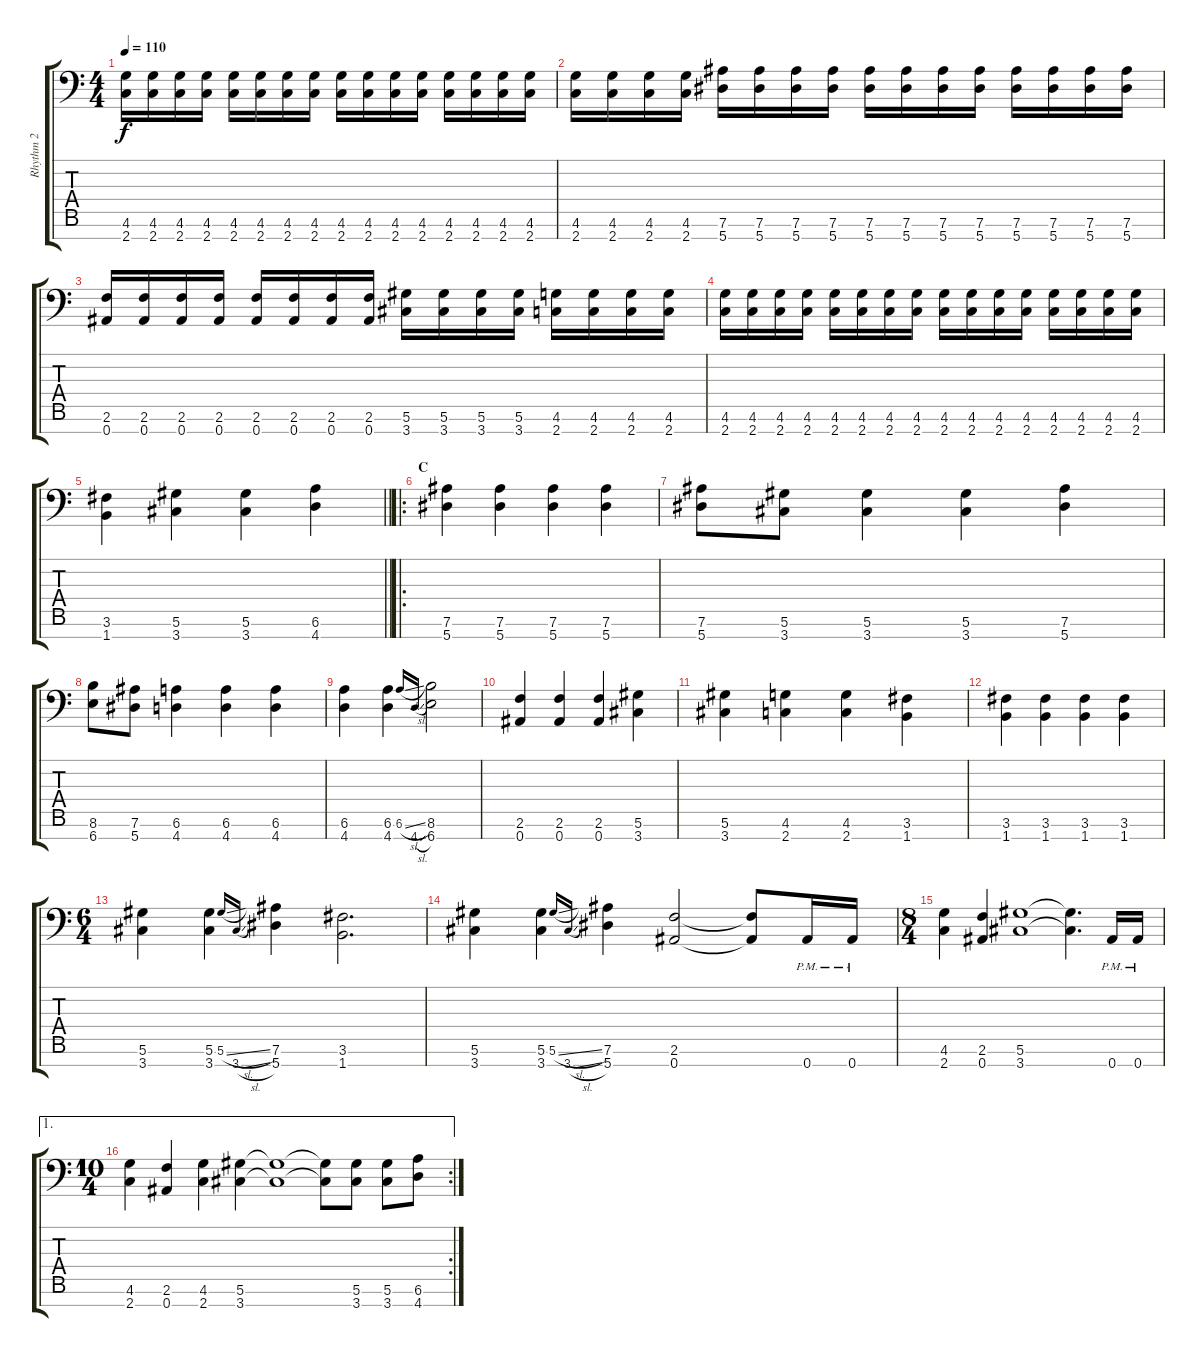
\track ("Rhythm 2" "Rhythm 2") {instrument overdrivenguitar}
\staff {score tabs}
\tuning (Eb4 Bb3 Gb3 Db3 Ab2 Eb2 Bb1) {hide}
\ts (4 4)
\tempo 110
\clef f4
\ks c
(4.6 2.7).16{dy f} (4.6 2.7).16 (4.6 2.7).16 (4.6 2.7).16 (4.6 2.7).16 (4.6 2.7).16 (4.6 2.7).16 (4.6 2.7).16 (4.6 2.7).16 (4.6 2.7).16 (4.6 2.7).16 (4.6 2.7).16 (4.6 2.7).16 (4.6 2.7).16 (4.6 2.7).16 (4.6 2.7).16 |
(4.6 2.7).16 (4.6 2.7).16 (4.6 2.7).16 (4.6 2.7).16 (7.6 5.7).16 (7.6 5.7).16 (7.6 5.7).16 (7.6 5.7).16 (7.6 5.7).16 (7.6 5.7).16 (7.6 5.7).16 (7.6 5.7).16 (7.6 5.7).16 (7.6 5.7).16 (7.6 5.7).16 (7.6 5.7).16 |
(2.6 0.7).16 (2.6 0.7).16 (2.6 0.7).16 (2.6 0.7).16 (2.6 0.7).16 (2.6 0.7).16 (2.6 0.7).16 (2.6 0.7).16 (5.6 3.7).16 (5.6 3.7).16 (5.6 3.7).16 (5.6 3.7).16 (4.6 2.7).16 (4.6 2.7).16 (4.6 2.7).16 (4.6 2.7).16 |
(4.6 2.7).16 (4.6 2.7).16 (4.6 2.7).16 (4.6 2.7).16 (4.6 2.7).16 (4.6 2.7).16 (4.6 2.7).16 (4.6 2.7).16 (4.6 2.7).16 (4.6 2.7).16 (4.6 2.7).16 (4.6 2.7).16 (4.6 2.7).16 (4.6 2.7).16 (4.6 2.7).16 (4.6 2.7).16 |
\barLineRight lightlight
(3.6 1.7).4 (5.6 3.7).4 (5.6 3.7).4 (6.6 4.7).4 |
\ro
\section ("" "C")
(7.6 5.7).4 (7.6 5.7).4 (7.6 5.7).4 (7.6 5.7).4 |
(7.6 5.7).8 (5.6 3.7).8 (5.6 3.7).4 (5.6 3.7).4 (7.6 5.7).4 |
(8.6 6.7).8 (7.6 5.7).8 (6.6 4.7).4 (6.6 4.7).4 (6.6 4.7).4 |
(6.6 4.7).4 (6.6 4.7).4 6.6{sl}.16{gr onbeat} 4.7{sl}.16{gr onbeat} (8.6 6.7).2 |
(2.6 0.7).4 (2.6 0.7).4 (2.6 0.7).4 (5.6 3.7).4 |
(5.6 3.7).4 (4.6 2.7).4 (4.6 2.7).4 (3.6 1.7).4 |
(3.6 1.7).4 (3.6 1.7).4 (3.6 1.7).4 (3.6 1.7).4 |
\ts (6 4)
(5.6 3.7).4 (5.6 3.7).4 5.6{sl}.16{gr onbeat} 3.7{sl}.16{gr onbeat} (7.6 5.7).4 (3.6 1.7).2{d} |
(5.6 3.7).4 (5.6 3.7).4 5.6{sl}.16{gr onbeat} 3.7{sl}.16{gr onbeat} (7.6 5.7).4 (2.6 0.7).2 (2.6{t} 0.7{t}).8 0.7{pm}.16 0.7{pm}.16 |
\ts (8 4)
(4.6 2.7).4 (2.6 0.7).4 (5.6 3.7).1 (5.6{t} 3.7{t}).4{d} 0.7{pm}.16 0.7{pm}.16 |
\ae 1
\rc 2
\ts (10 4)
(4.6 2.7).4 (2.6 0.7).4 (4.6 2.7).4 (5.6 3.7).4 (5.6{t} 3.7{t}).1 (5.6{t} 3.7{t}).8 (5.6 3.7).8 (5.6 3.7).8 (6.6 4.7).8
